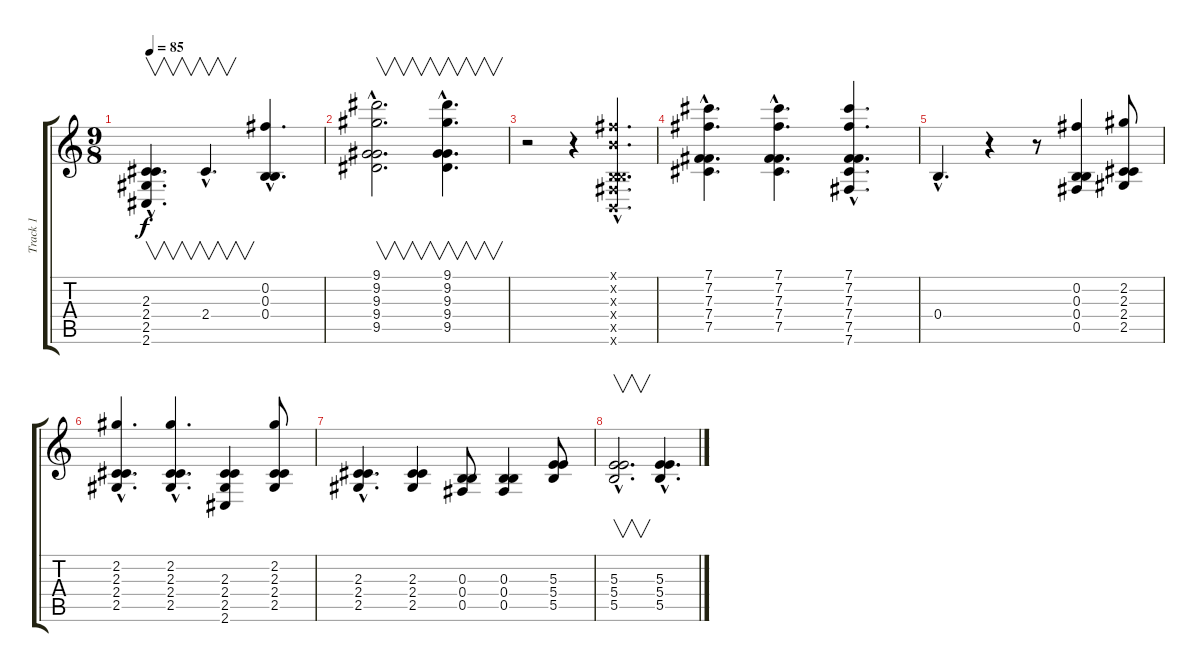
\track ("Track 1" "Track 1") {instrument acousticguitarsteel}
\staff {score tabs}
\tuning (B3 Gb4 B2 B2 Gb2 B1) {hide}
\ts (9 8)
\tempo 85
\clef g2
\ks c
(2.3{hac} 2.4{hac} 2.5{hac} 2.6{hac}).4{v d dy f} 2.4{hac}.4{v d} (0.2{hac} 0.3{hac} 0.4{hac}).4{d} |
(9.1{hac} 9.2{hac} 9.3{hac} 9.4{hac} 9.5{hac}).2{v d} (9.1{hac} 9.2{hac} 9.3{hac} 9.4{hac} 9.5{hac}).4{v d} |
r.2 r.4 (0.1{hac x} 0.2{hac x} 0.3{hac x} 0.4{hac x} 0.5{hac x} 0.6{hac x}).4{d} |
(7.1{hac} 7.2{hac} 7.3{hac} 7.4{hac} 7.5{hac}).4{d} (7.1{hac} 7.2{hac} 7.3{hac} 7.4{hac} 7.5{hac}).4{d} (7.1{hac} 7.2{hac} 7.3{hac} 7.4{hac} 7.5{hac} 7.6{hac}).4{d} |
0.4{hac}.4{d} r.4 r.8 (0.2 0.3 0.4 0.5).4 (2.2 2.3 2.4 2.5).8 |
(2.2{hac} 2.3{hac} 2.4{hac} 2.5{hac}).4{d} (2.2{hac} 2.3{hac} 2.4{hac} 2.5{hac}).4{d} (2.3 2.4 2.5 2.6).4 (2.2 2.3 2.4 2.5).8 |
(2.3{hac} 2.4{hac} 2.5{hac}).4{d} (2.3 2.4 2.5).4 (0.3 0.4 0.5).8 (0.3 0.4 0.5).4 (5.3 5.4 5.5).8 |
(5.3{hac} 5.4{hac} 5.5{hac}).2{v d} (5.3{hac} 5.4{hac} 5.5{hac}).4{d}
